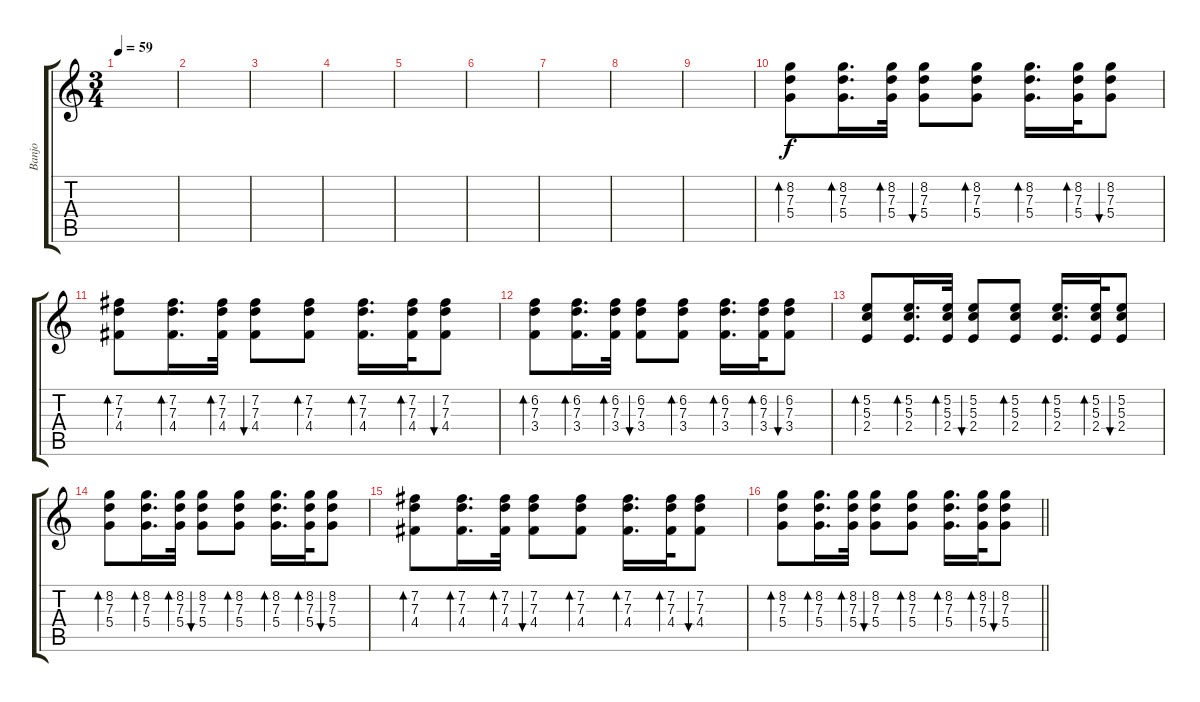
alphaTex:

\track ("Banjo" "Banjo") {instrument banjo}
\staff {score tabs}
\tuning (E4 B3 G3 D3 A2 E2) {hide}
\displaytranspose 12
\ts (3 4)
\tempo 59
\clef g2
\ks c
|
|
|
|
|
|
|
|
|
(8.2 7.3 5.4).8{bd 60} (8.2 7.3 5.4).16{d bd 60} (8.2 7.3 5.4).32{bd 60} (8.2 7.3 5.4).8{bu 60} (8.2 7.3 5.4).8{bd 60} (8.2 7.3 5.4).16{d bd 60} (8.2 7.3 5.4).32{bd 60} (8.2 7.3 5.4).8{bu 60} |
(7.2 7.3 4.4).8{bd 60} (7.2 7.3 4.4).16{d bd 60} (7.2 7.3 4.4).32{bd 60} (7.2 7.3 4.4).8{bu 60} (7.2 7.3 4.4).8{bd 60} (7.2 7.3 4.4).16{d bd 60} (7.2 7.3 4.4).32{bd 60} (7.2 7.3 4.4).8{bu 60} |
(6.2 7.3 3.4).8{bd 60} (6.2 7.3 3.4).16{d bd 60} (6.2 7.3 3.4).32{bd 60} (6.2 7.3 3.4).8{bu 60} (6.2 7.3 3.4).8{bd 60} (6.2 7.3 3.4).16{d bd 60} (6.2 7.3 3.4).32{bd 60} (6.2 7.3 3.4).8{bu 60} |
(5.2 5.3 2.4).8{bd 60} (5.2 5.3 2.4).16{d bd 60} (5.2 5.3 2.4).32{bd 60} (5.2 5.3 2.4).8{bu 60} (5.2 5.3 2.4).8{bd 60} (5.2 5.3 2.4).16{d bd 60} (5.2 5.3 2.4).32{bd 60} (5.2 5.3 2.4).8{bu 60} |
(8.2 7.3 5.4).8{bd 60} (8.2 7.3 5.4).16{d bd 60} (8.2 7.3 5.4).32{bd 60} (8.2 7.3 5.4).8{bu 60} (8.2 7.3 5.4).8{bd 60} (8.2 7.3 5.4).16{d bd 60} (8.2 7.3 5.4).32{bd 60} (8.2 7.3 5.4).8{bu 60} |
(7.2 7.3 4.4).8{bd 60} (7.2 7.3 4.4).16{d bd 60} (7.2 7.3 4.4).32{bd 60} (7.2 7.3 4.4).8{bu 60} (7.2 7.3 4.4).8{bd 60} (7.2 7.3 4.4).16{d bd 60} (7.2 7.3 4.4).32{bd 60} (7.2 7.3 4.4).8{bu 60} |
\barLineRight lightlight
(8.2 7.3 5.4).8{bd 60} (8.2 7.3 5.4).16{d bd 60} (8.2 7.3 5.4).32{bd 60} (8.2 7.3 5.4).8{bu 60} (8.2 7.3 5.4).8{bd 60} (8.2 7.3 5.4).16{d bd 60} (8.2 7.3 5.4).32{bd 60} (8.2 7.3 5.4).8{bu 60}
